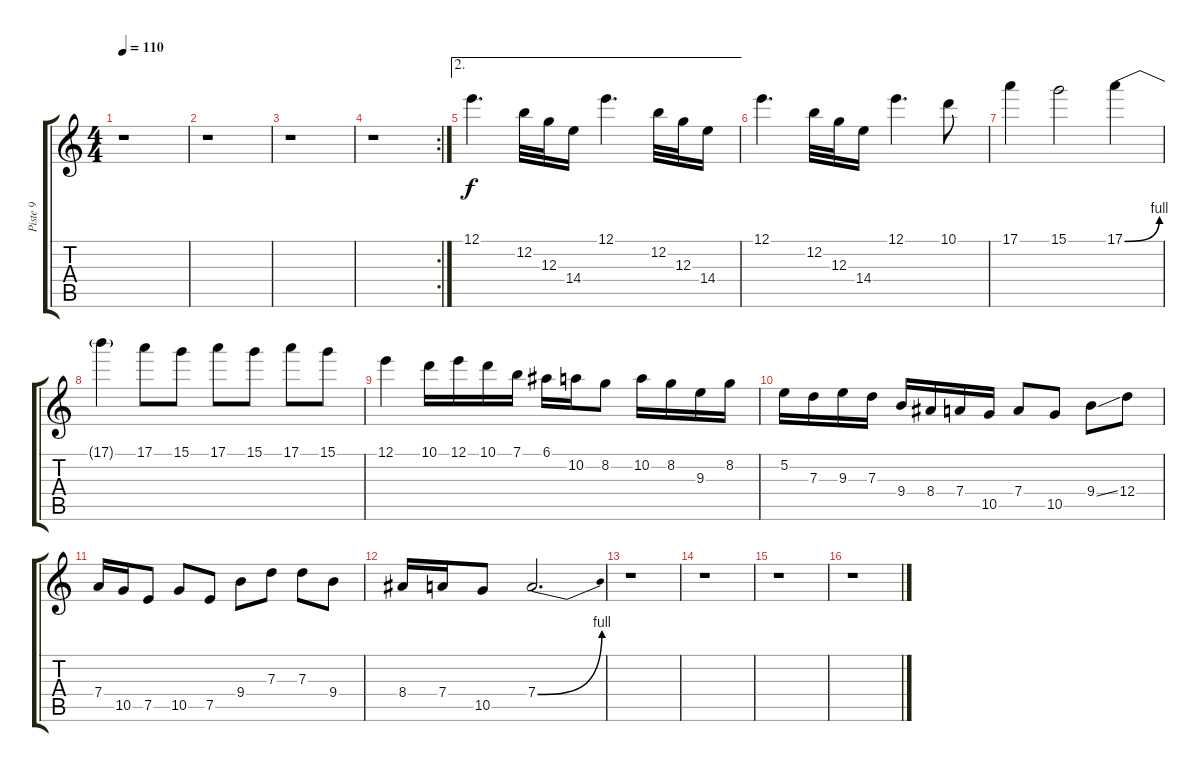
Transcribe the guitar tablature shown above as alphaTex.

\track ("Piste 9" "Piste 9") {instrument overdrivenguitar}
\staff {score tabs}
\tuning (E4 B3 G3 D3 A2 E2) {hide}
\ts (4 4)
\tempo 110
\clef g2
\ks c
r.1{dy f} |
r.1 |
r.1 |
\rc 2
r.1 |
\ae 2
12.1.4{d} 12.2.32 12.3.32 14.4.16 12.1.4{d} 12.2.32 12.3.32 14.4.16 |
12.1.4{d} 12.2.32 12.3.32 14.4.16 12.1.4{d} 10.1.8 |
17.1.4 15.1.2 17.1{be (bend 0 0 60 4)}.4 |
17.1{t}.4 17.1.8 15.1.8 17.1.8 15.1.8 17.1.8 15.1.8 |
12.1.4 10.1.16 12.1.16 10.1.16 7.1.16 6.1.16 10.2.16 8.2.8 10.2.16 8.2.16 9.3.16 8.2.16 |
5.2.16 7.3.16 9.3.16 7.3.16 9.4.16 8.4.16 7.4.16 10.5.16 7.4.8 10.5.8 9.4{ss}.8 12.4.8 |
7.4.16 10.5.16 7.5.8 10.5.8 7.5.8 9.4.8 7.3.8 7.3.8 9.4.8 |
8.4.16 7.4.16 10.5.8 7.4{be (bend 0 0 60 4)}.2{d} |
r.1 |
r.1 |
r.1 |
r.1
